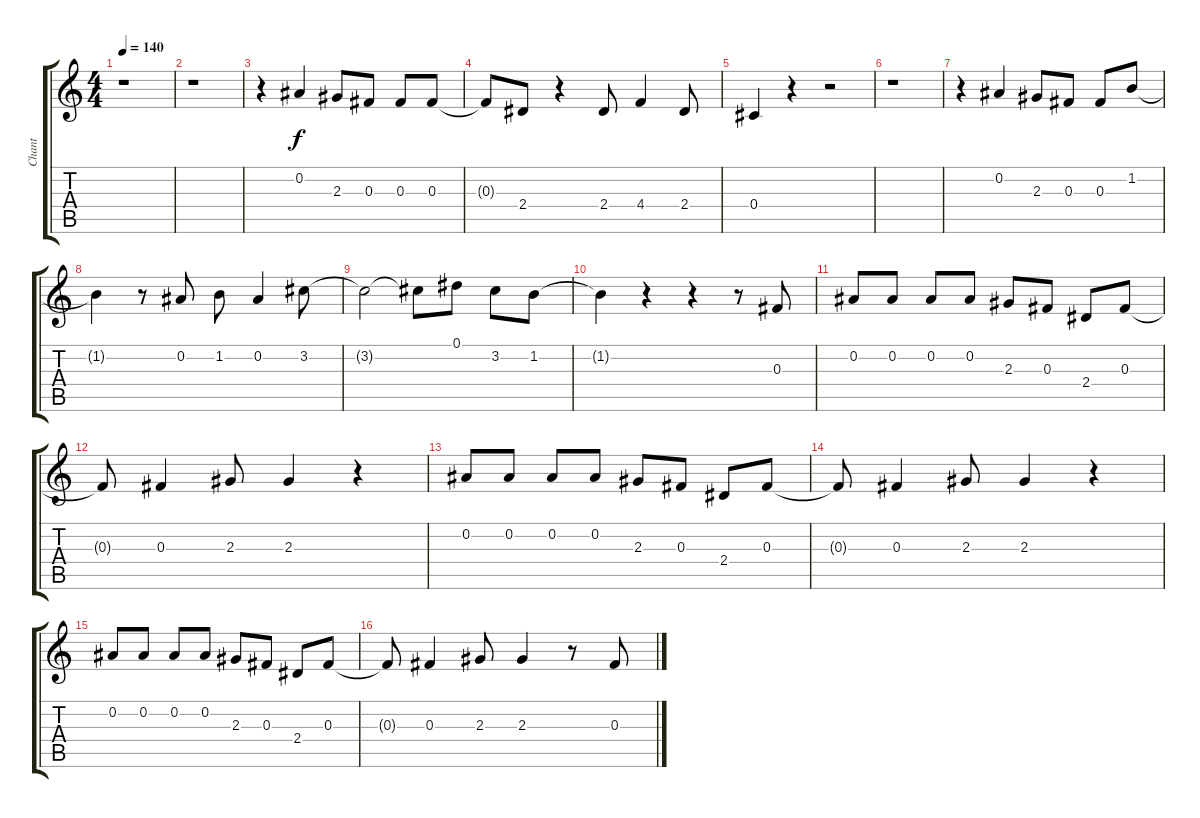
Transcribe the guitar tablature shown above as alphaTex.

\track ("Chant" "Chant") {instrument acousticguitarnylon}
\staff {score tabs}
\tuning (Eb4 Bb3 Gb3 Db3 Ab2 Eb2) {hide}
\ts (4 4)
\tempo 140
\clef g2
\ks c
r.1{dy f} |
r.1 |
r.4 0.2.4 2.3.8 0.3.8 0.3.8 0.3.8 |
0.3{t}.8 2.4.8 r.4 2.4.8 4.4.4 2.4.8 |
0.4.4 r.4 r.2 |
r.1 |
r.4 0.2.4 2.3.8 0.3.8 0.3.8 1.2.8 |
1.2{t}.4 r.8 0.2.8 1.2.8 0.2.4 3.2.8 |
3.2{t}.2 3.2{t}.8 0.1.8 3.2.8 1.2.8 |
1.2{t}.4 r.4 r.4 r.8 0.3.8 |
0.2.8 0.2.8 0.2.8 0.2.8 2.3.8 0.3.8 2.4.8 0.3.8 |
0.3{t}.8 0.3.4 2.3.8 2.3.4 r.4 |
0.2.8 0.2.8 0.2.8 0.2.8 2.3.8 0.3.8 2.4.8 0.3.8 |
0.3{t}.8 0.3.4 2.3.8 2.3.4 r.4 |
0.2.8 0.2.8 0.2.8 0.2.8 2.3.8 0.3.8 2.4.8 0.3.8 |
0.3{t}.8 0.3.4 2.3.8 2.3.4 r.8 0.3.8
